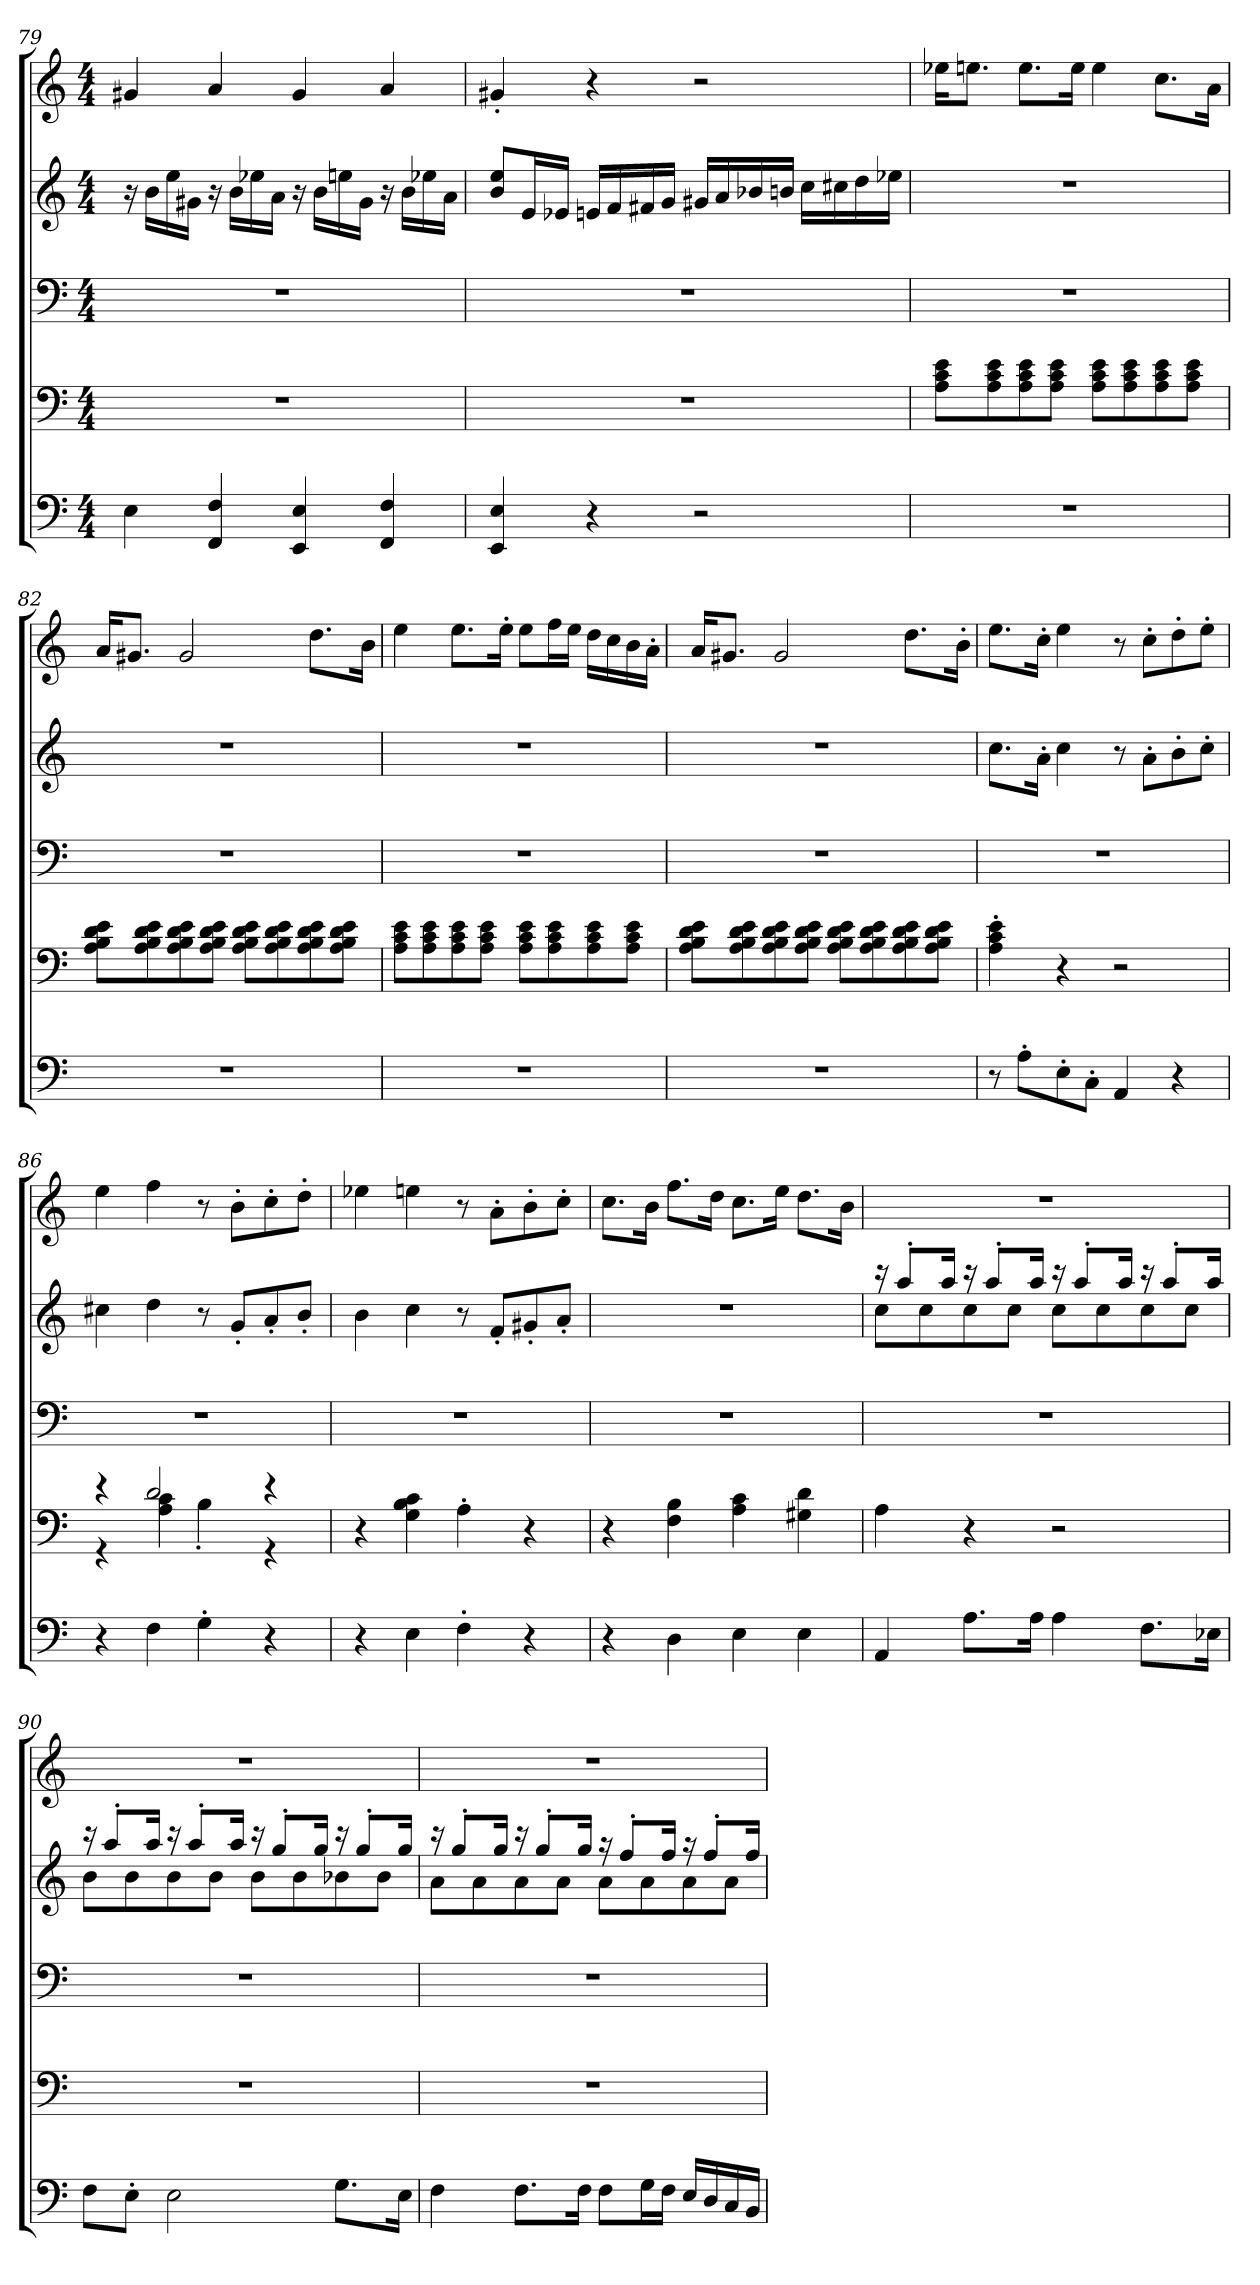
**kern	**kern	**kern	**kern	**kern
*part5	*part4	*part3	*part2	*part1
*staff5	*staff4	*staff3	*staff2	*staff1
*clefF4	*clefF4	*clefF4	*clefG2	*clefG2
*k[]	*k[]	*k[]	*k[]	*k[]
*M4/4	*M4/4	*M4/4	*M4/4	*M4/4
*MM130	*MM130	*MM130	*MM130	*MM130
=79	=79	=79	=79	=79
4E\	1r	1r	16r	4g#X/
.	.	.	16b\LL	.
.	.	.	16ee\	.
.	.	.	16g#X\JJ	.
4FF/ 4F/	.	.	16r	4a/
.	.	.	16b\LL	.
.	.	.	16ee-X\	.
.	.	.	16a\JJ	.
4EE/ 4E/	.	.	16r	4g#/
.	.	.	16b\LL	.
.	.	.	16een\	.
.	.	.	16g#\JJ	.
4FF/ 4F/	.	.	16r	4a/
.	.	.	16b\LL	.
.	.	.	16ee-X\	.
.	.	.	16a\JJ	.
!!LO:LB:g=z
=80	=80	=80	=80	=80
4EE/ 4E/	1r	1r	8b/ 8ee/L	4g#X'/
.	.	.	16e/L	.
.	.	.	16e-X/JJ	.
4r	.	.	16en/LL	4r
.	.	.	16f/	.
.	.	.	16f#X/	.
.	.	.	16g/JJ	.
2r	.	.	16g#X/LL	2r
.	.	.	16a/	.
.	.	.	16b-X/	.
.	.	.	16bn/JJ	.
.	.	.	16cc\LL	.
.	.	.	16cc#X\	.
.	.	.	16dd\	.
.	.	.	16ee-X\JJ	.
=81	=81	=81	=81	=81
*	*	*	*	*MM130
1r	8A\ 8c\ 8e\L	1r	1r	16ee-X\KL
.	.	.	.	8.een\J
.	8A\ 8c\ 8e\	.	.	.
.	8A\ 8c\ 8e\	.	.	8.ee\L
.	8A\ 8c\ 8e\J	.	.	.
.	.	.	.	16ee\Jk
.	8A\ 8c\ 8e\L	.	.	4ee\
.	8A\ 8c\ 8e\	.	.	.
.	8A\ 8c\ 8e\	.	.	8.cc\L
.	8A\ 8c\ 8e\J	.	.	.
.	.	.	.	16a\Jk
!!LO:PB:g=z
=82	=82	=82	=82	=82
1r	8A\ 8B\ 8d\ 8e\L	1r	1r	16a/KL
.	.	.	.	8.g#X/J
.	8A\ 8B\ 8d\ 8e\	.	.	.
.	8A\ 8B\ 8d\ 8e\	.	.	2g#/
.	8A\ 8B\ 8d\ 8e\J	.	.	.
.	8A\ 8B\ 8d\ 8e\L	.	.	.
.	8A\ 8B\ 8d\ 8e\	.	.	.
.	8A\ 8B\ 8d\ 8e\	.	.	8.dd\L
.	8A\ 8B\ 8d\ 8e\J	.	.	.
.	.	.	.	16b\Jk
=83	=83	=83	=83	=83
*	*	*	*	*MM130
1r	8A\ 8c\ 8e\L	1r	1r	4ee\
.	8A\ 8c\ 8e\	.	.	.
.	8A\ 8c\ 8e\	.	.	8.ee\L
.	8A\ 8c\ 8e\J	.	.	.
.	.	.	.	16ee'\Jk
.	8A\ 8c\ 8e\L	.	.	8ee\L
.	8A\ 8c\ 8e\	.	.	16ff\L
.	.	.	.	16ee\JJ
.	8A\ 8c\ 8e\	.	.	16dd\LL
.	.	.	.	16cc\
.	8A\ 8c\ 8e\J	.	.	16b\
.	.	.	.	16a'\JJ
!!LO:LB:g=z
=84	=84	=84	=84	=84
1r	8A\ 8B\ 8d\ 8e\L	1r	1r	16a/KL
.	.	.	.	8.g#X/J
.	8A\ 8B\ 8d\ 8e\	.	.	.
.	8A\ 8B\ 8d\ 8e\	.	.	2g#/
.	8A\ 8B\ 8d\ 8e\J	.	.	.
.	8A\ 8B\ 8d\ 8e\L	.	.	.
.	8A\ 8B\ 8d\ 8e\	.	.	.
.	8A\ 8B\ 8d\ 8e\	.	.	8.dd\L
.	8A\ 8B\ 8d\ 8e\J	.	.	.
.	.	.	.	16b'\Jk
=85	=85	=85	=85	=85
8r	4A\' 4c\' 4e\'	1r	8.cc\L	8.ee\L
8A'\L	.	.	.	.
.	.	.	16a'\Jk	16cc'\Jk
8E'\	4r	.	4cc\	4ee\
8C'\J	.	.	.	.
4AA/	2r	.	8r	8r
.	.	.	8a'\L	8cc'\L
4r	.	.	8b'\	8dd'\
.	.	.	8cc'\J	8ee'\J
=86	=86	=86	=86	=86
*	*	*	*	*MM127
*	*^	*	*	*
4r	4r	4r	1r	4cc#X\	4ee\
4F\	2d/	4A\ 4c\	.	4dd\	4ff\
4G'\	.	4B'\	.	8r	8r
.	.	.	.	8g'/L	8b'\L
4r	4r	4r	.	8a'/	8cc'\
.	.	.	.	8b'/J	8dd'\J
*	*v	*v	*	*	*
=87	=87	=87	=87	=87
*	*	*	*	*MM127
4r	4r	1r	4b\	4ee-X\
4E\	4G\ 4B\ 4c\	.	4cc\	4een\
4F'\	4A'\	.	8r	8r
.	.	.	8f'/L	8a'\L
4r	4r	.	8g#X'/	8b'\
.	.	.	8a'/J	8cc'\J
!!LO:PB:g=z
=88	=88	=88	=88	=88
4r	4r	1r	1r	8.cc\L
.	.	.	.	16b\Jk
4D\	4F\ 4B\	.	.	8.ff\L
.	.	.	.	16dd\Jk
4E\	4A\ 4c\	.	.	8.cc\L
.	.	.	.	16ee\Jk
4E\	4G#X\ 4d\	.	.	8.dd\L
.	.	.	.	16b\Jk
=89	=89	=89	=89	=89
*	*	*	*	*MM130
*	*	*	*^	*
4AA/	4A\	1r	16r	8cc\L	1r
.	.	.	8aa'/L	.	.
.	.	.	.	8cc\	.
.	.	.	16aa/Jk	.	.
8.A\L	4r	.	16r	8cc\	.
.	.	.	8aa'/L	.	.
.	.	.	.	8cc\J	.
16A\Jk	.	.	16aa/Jk	.	.
4A\	2r	.	16r	8cc\L	.
.	.	.	8aa'/L	.	.
.	.	.	.	8cc\	.
.	.	.	16aa/Jk	.	.
8.F\L	.	.	16r	8cc\	.
.	.	.	8aa'/L	.	.
.	.	.	.	8cc\J	.
16E-X\Jk	.	.	16aa/Jk	.	.
=90	=90	=90	=90	=90	=90
8F\L	1r	1r	16r	8b\L	1r
.	.	.	8aa'/L	.	.
8E'\J	.	.	.	8b\	.
.	.	.	16aa/Jk	.	.
2E\	.	.	16r	8b\	.
.	.	.	8aa'/L	.	.
.	.	.	.	8b\J	.
.	.	.	16aa/Jk	.	.
.	.	.	16r	8b\L	.
.	.	.	8gg'/L	.	.
.	.	.	.	8b\	.
.	.	.	16gg/Jk	.	.
8.G\L	.	.	16r	8b-X\	.
.	.	.	8gg'/L	.	.
.	.	.	.	8b-\J	.
16E\Jk	.	.	16gg/Jk	.	.
!!LO:LB:g=z
=91	=91	=91	=91	=91	=91
*	*	*	*	*	*MM130
4F\	1r	1r	16r	8a\L	1r
.	.	.	8gg'/L	.	.
.	.	.	.	8a\	.
.	.	.	16gg/Jk	.	.
8.F\L	.	.	16r	8a\	.
.	.	.	8gg'/L	.	.
.	.	.	.	8a\J	.
16F\Jk	.	.	16gg/Jk	.	.
8F\L	.	.	16r	8a\L	.
.	.	.	8ff'/L	.	.
16G\L	.	.	.	8a\	.
16F\JJ	.	.	16ff/Jk	.	.
16E/LL	.	.	16r	8a\	.
16D/	.	.	8ff'/L	.	.
16C/	.	.	.	8a\J	.
16BB/JJ	.	.	16ff/Jk	.	.
*	*	*	*v	*v	*
=	=	=	=	=
*-	*-	*-	*-	*-
